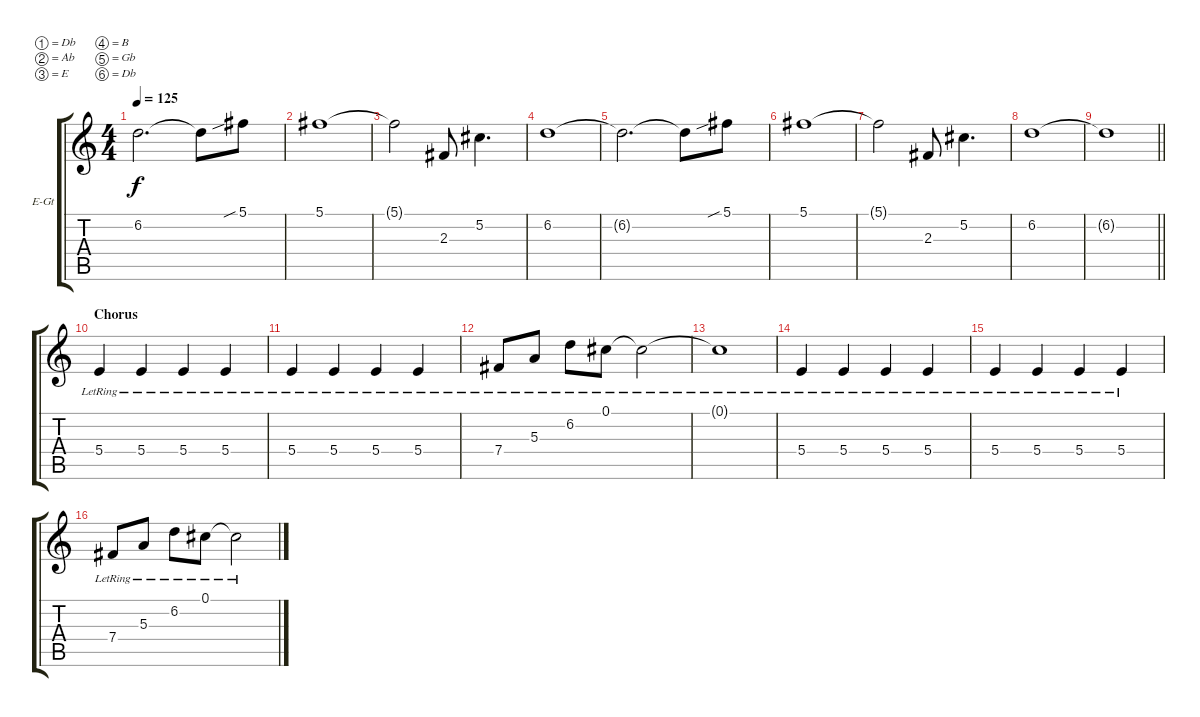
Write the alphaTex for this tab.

\bracketExtendMode groupsimilarinstruments
\firstSystemTrackNameOrientation horizontal
\otherSystemsTrackNameOrientation horizontal
\track ("Distortion 02" "E-Gt") {instrument overdrivenguitar}
\staff {score tabs}
\tuning (Db4 Ab3 E3 B2 Gb2 Db2)
\ts (4 4)
\tempo 125
\clef g2
\ks c
6.2{t}.2{d dy f} 6.2{t}.8 5.1{sib}.8 |
5.1.1 |
5.1{t}.2 2.3.8 5.2.4{d} |
6.2.1 |
6.2{t}.2{d} 6.2{t}.8 5.1{sib}.8 |
5.1.1 |
5.1{t}.2 2.3.8 5.2.4{d} |
6.2.1 |
\barLineRight lightlight
6.2{t}.1 |
\section ("" "Chorus")
5.4{lr}.4 5.4{lr}.4 5.4{lr}.4 5.4{lr}.4 |
5.4{lr}.4 5.4{lr}.4 5.4{lr}.4 5.4{lr}.4 |
7.4{lr}.8 5.3{lr}.8 6.2{lr}.8 0.1{lr}.8 0.1{lr t}.2 |
0.1{lr t}.1 |
5.4{lr}.4 5.4{lr}.4 5.4{lr}.4 5.4{lr}.4 |
5.4{lr}.4 5.4{lr}.4 5.4{lr}.4 5.4{lr}.4 |
7.4{lr}.8 5.3{lr}.8 6.2{lr}.8 0.1{lr}.8 0.1{lr t}.2
